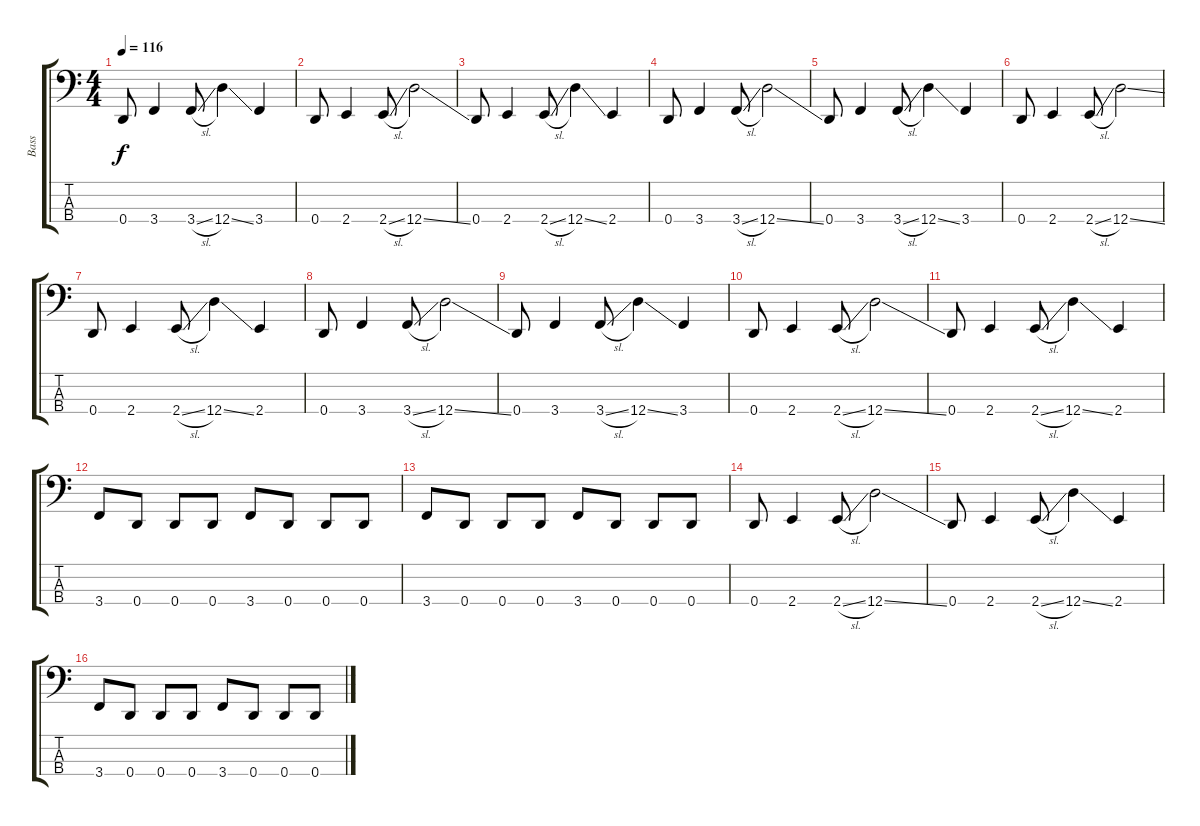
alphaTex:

\track ("Bass" "Bass") {instrument electricbassfinger}
\staff {score tabs}
\tuning (F2 C2 G1 D1) {hide}
\ts (4 4)
\tempo 116
\clef f4
\ks c
0.4.8{dy f} 3.4.4 3.4{sl}.8 12.4{ss}.4 3.4.4 |
0.4.8 2.4.4 2.4{sl}.8 12.4{ss}.2 |
0.4.8 2.4.4 2.4{sl}.8 12.4{ss}.4 2.4.4 |
0.4.8 3.4.4 3.4{sl}.8 12.4{ss}.2 |
0.4.8 3.4.4 3.4{sl}.8 12.4{ss}.4 3.4.4 |
0.4.8 2.4.4 2.4{sl}.8 12.4{ss}.2 |
0.4.8 2.4.4 2.4{sl}.8 12.4{ss}.4 2.4.4 |
0.4.8 3.4.4 3.4{sl}.8 12.4{ss}.2 |
0.4.8 3.4.4 3.4{sl}.8 12.4{ss}.4 3.4.4 |
0.4.8 2.4.4 2.4{sl}.8 12.4{ss}.2 |
0.4.8 2.4.4 2.4{sl}.8 12.4{ss}.4 2.4.4 |
3.4.8 0.4.8 0.4.8 0.4.8 3.4.8 0.4.8 0.4.8 0.4.8 |
3.4.8 0.4.8 0.4.8 0.4.8 3.4.8 0.4.8 0.4.8 0.4.8 |
0.4.8 2.4.4 2.4{sl}.8 12.4{ss}.2 |
0.4.8 2.4.4 2.4{sl}.8 12.4{ss}.4 2.4.4 |
3.4.8 0.4.8 0.4.8 0.4.8 3.4.8 0.4.8 0.4.8 0.4.8
